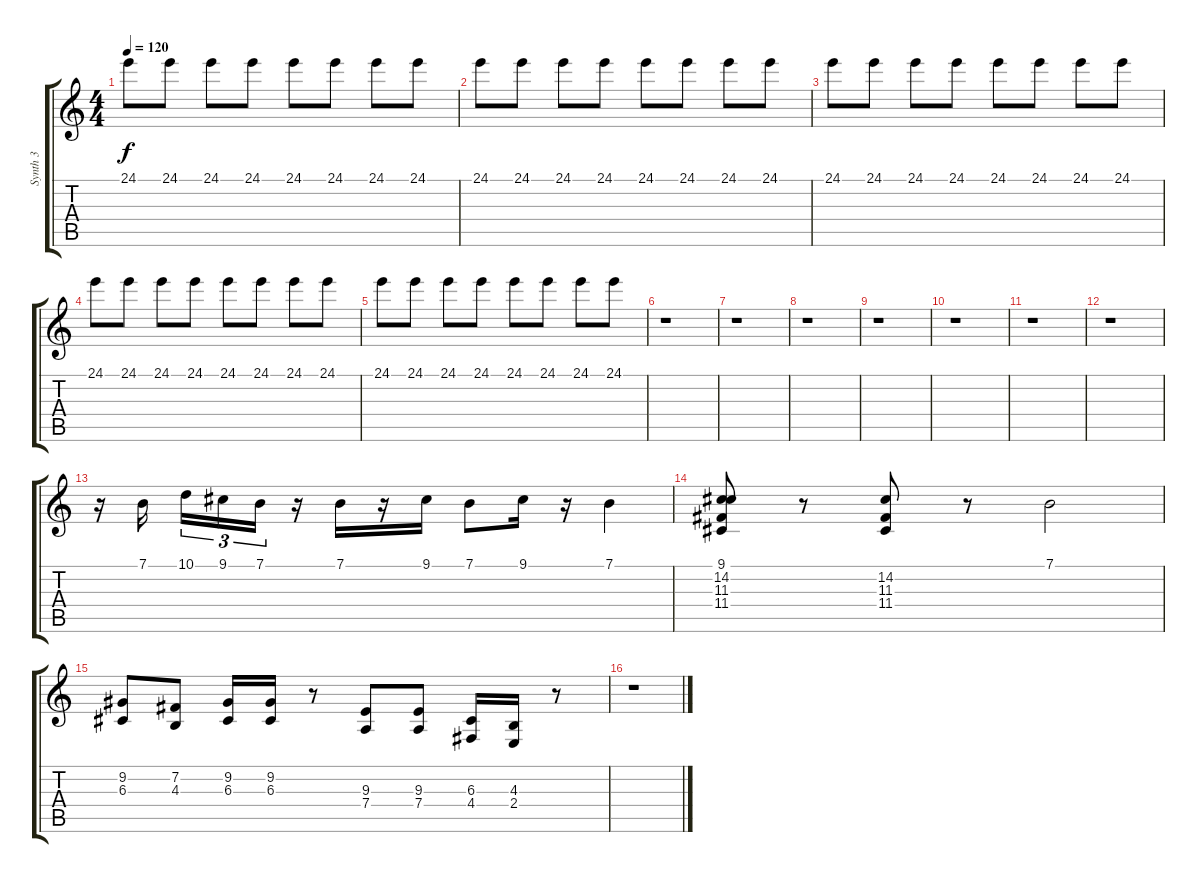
\track ("Synth 3" "Synth 3") {instrument lead8bassandlead}
\staff {score tabs}
\tuning (E4 B3 G3 D3 A2 E2) {hide}
\ts (4 4)
\tempo 120
\clef g2
\ks c
24.1.8{dy f volume 6} 24.1.8 24.1.8 24.1.8 24.1.8 24.1.8 24.1.8 24.1.8 |
24.1.8 24.1.8 24.1.8 24.1.8 24.1.8 24.1.8 24.1.8 24.1.8 |
24.1.8 24.1.8 24.1.8 24.1.8 24.1.8 24.1.8 24.1.8 24.1.8 |
24.1.8 24.1.8 24.1.8 24.1.8 24.1.8 24.1.8 24.1.8 24.1.8 |
24.1.8 24.1.8 24.1.8 24.1.8 24.1.8 24.1.8 24.1.8 24.1.8 |
r.1 |
r.1 |
r.1 |
r.1 |
r.1 |
r.1 |
r.1 |
r.16 7.1.16 10.1.16{tu (3 2)} 9.1.16{tu (3 2)} 7.1.16{tu (3 2)} r.16 7.1.16 r.16 9.1.16 7.1.8 9.1.16 r.16 7.1.4 |
(9.1 14.2 11.3 11.4).8 r.8 (14.2 11.3 11.4).8 r.8 7.1.2 |
(9.2 6.3).8 (7.2 4.3).8 (9.2 6.3).16 (9.2 6.3).16 r.8 (9.3 7.4).8 (9.3 7.4).8 (6.3 4.4).16 (4.3 2.4).16 r.8 |
r.1
